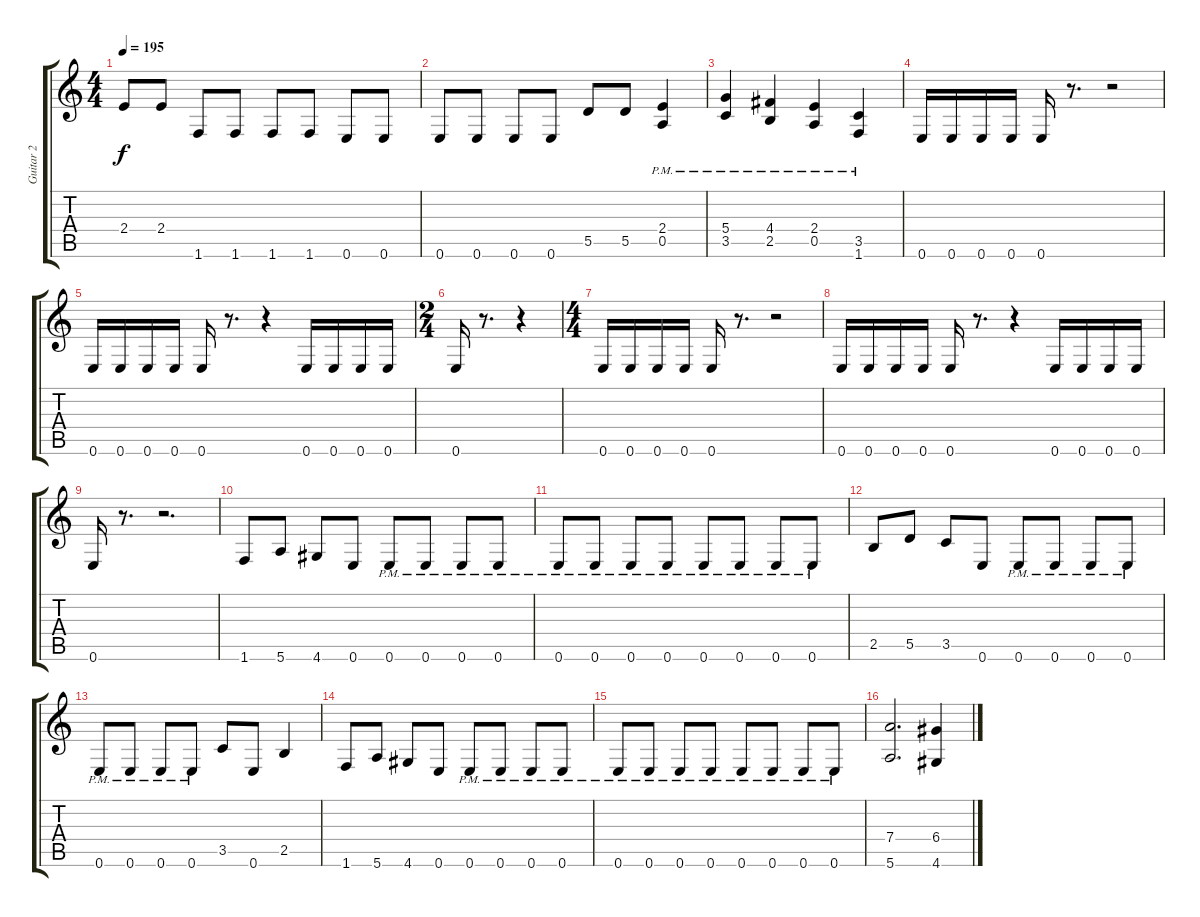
\track ("Guitar 2" "Guitar 2") {instrument distortionguitar bank 255}
\staff {score tabs}
\tuning (E4 B3 G3 D3 A2 E2) {hide}
\ts (4 4)
\tempo 195
\clef g2
\ks c
2.4.8{dy f} 2.4.8 1.6.8 1.6.8 1.6.8 1.6.8 0.6.8 0.6.8 |
0.6.8 0.6.8 0.6.8 0.6.8 5.5.8 5.5.8 (2.4{pm} 0.5).4 |
(5.4 3.5{pm}).4 (4.4 2.5{pm}).4 (2.4 0.5{pm}).4 (3.5 1.6{pm}).4 |
0.6.16 0.6.16 0.6.16 0.6.16 0.6.16 r.8{d} r.2 |
0.6.16 0.6.16 0.6.16 0.6.16 0.6.16 r.8{d} r.4 0.6.16 0.6.16 0.6.16 0.6.16 |
\ts (2 4)
0.6.16 r.8{d} r.4 |
\ts (4 4)
0.6.16 0.6.16 0.6.16 0.6.16 0.6.16 r.8{d} r.2 |
0.6.16 0.6.16 0.6.16 0.6.16 0.6.16 r.8{d} r.4 0.6.16 0.6.16 0.6.16 0.6.16 |
0.6.16 r.8{d} r.2{d} |
1.6.8 5.6.8 4.6.8 0.6.8 0.6{pm}.8 0.6{pm}.8 0.6{pm}.8 0.6{pm}.8 |
0.6{pm}.8 0.6{pm}.8 0.6{pm}.8 0.6{pm}.8 0.6{pm}.8 0.6{pm}.8 0.6{pm}.8 0.6{pm}.8 |
2.5.8 5.5.8 3.5.8 0.6.8 0.6{pm}.8 0.6{pm}.8 0.6{pm}.8 0.6{pm}.8 |
0.6{pm}.8 0.6{pm}.8 0.6{pm}.8 0.6{pm}.8 3.5.8 0.6.8 2.5.4 |
1.6.8 5.6.8 4.6.8 0.6.8 0.6{pm}.8 0.6{pm}.8 0.6{pm}.8 0.6{pm}.8 |
0.6{pm}.8 0.6{pm}.8 0.6{pm}.8 0.6{pm}.8 0.6{pm}.8 0.6{pm}.8 0.6{pm}.8 0.6{pm}.8 |
(7.4 5.6).2{d} (6.4 4.6).4
